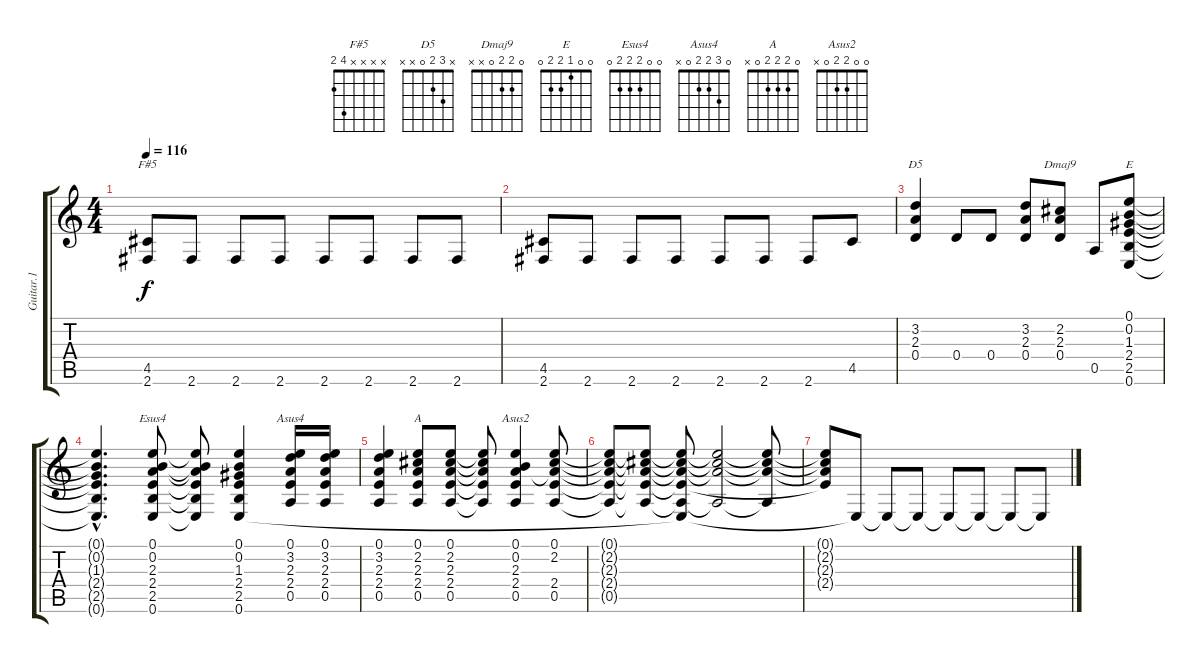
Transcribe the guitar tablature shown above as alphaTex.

\track ("Guitar.1" "Guitar.1") {instrument distortionguitar}
\staff {score tabs}
\tuning (E4 B3 G3 D3 A2 E2) {hide}
\chord ("F#5" x x x x 4 2)
\chord ("D5" x 3 2 0 x x)
\chord ("Dmaj9" 0 2 2 0 x x)
\chord ("E" 0 0 1 2 2 0)
\chord ("Esus4" 0 0 2 2 2 0)
\chord ("Asus4" 0 3 2 2 0 x)
\chord ("A" 0 2 2 2 0 x)
\chord ("Asus2" 0 0 2 2 0 x)
\ts (4 4)
\tempo 116
\clef g2
\ks c
(4.5 2.6).8{ch "F#5" dy f} 2.6.8 2.6.8 2.6.8 2.6.8 2.6.8 2.6.8 2.6.8 |
(4.5 2.6).8 2.6.8 2.6.8 2.6.8 2.6.8 2.6.8 2.6.8 4.5.8 |
(3.2 2.3 0.4).4{ch "D5"} 0.4.8 0.4.8 (3.2 2.3 0.4).8 (2.2 2.3 0.4).8{ch "Dmaj9"} 0.5.8 (0.1 0.2 1.3 2.4 2.5 0.6).8{ch "E"} |
(0.1{hac t} 0.2{hac t} 1.3{hac t} 2.4{hac t} 2.5{hac t} 0.6{hac t}).4{d} (0.1 0.2 2.3 2.4 2.5 0.6).8{ch "Esus4"} (0.1{t} 0.2{t} 2.3{t} 2.4{t} 2.5{t} 0.6{t}).8 (0.1 0.2 1.3 2.4 2.5 0.6).4 (0.1 3.2 2.3 2.4 0.5).16{ch "Asus4"} (0.1 3.2 2.3 2.4 0.5).16 |
(0.1 3.2 2.3 2.4 0.5).4 (0.1 2.2 2.3 2.4 0.5).8{ch "A"} (0.1 2.2 2.3 2.4 0.5).8 (0.1{t} 2.2{t} 2.3{t} 2.4{t} 0.5{t}).8 (0.1 0.2 2.3 2.4 0.5).4{ch "Asus2"} (0.1 2.2 2.3{t} 2.4 0.5).8 |
(0.1{t} 2.2{t} 2.3{t} 2.4{t} 0.5{t}).8 (0.1{t} 2.2{t} 2.3{t} 2.4{t} 0.5{t}).8 (0.1{t} 2.2{t} 2.3{t} 2.4{t} 0.5{t} 0.6{t}).8 (0.1{t} 2.2{t} 2.3{t} 0.5{t}).2 (0.1{t} 2.2{t} 2.3{t} 0.5{t}).8 |
(0.1{t} 2.2{t} 2.3{t} 2.4{t}).8 0.6{t}.8 0.6{t}.8 0.6{t}.8 0.6{t}.8 0.6{t}.8 0.6{t}.8 0.6{t}.8
